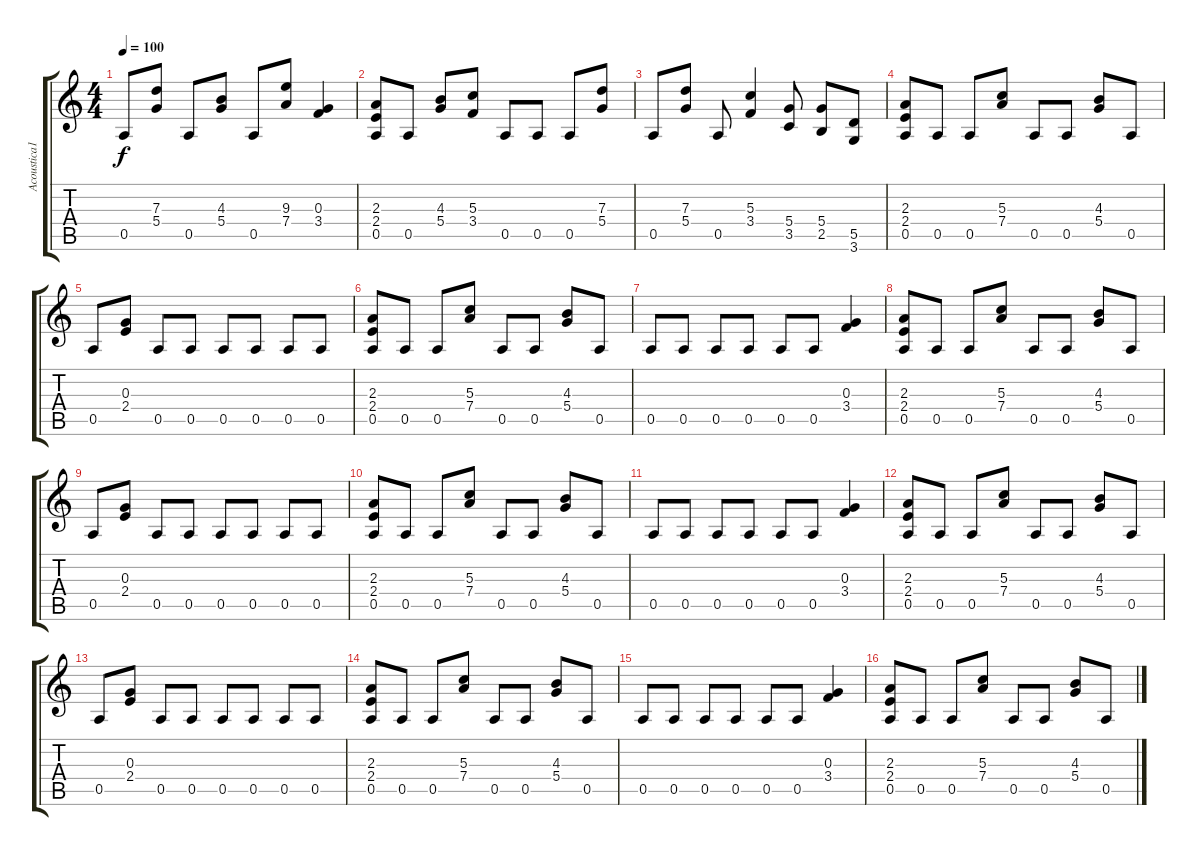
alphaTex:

\track ("Acoustica1 y solos" "Acoustica1") {instrument acousticguitarnylon}
\staff {score tabs}
\tuning (E4 B3 G3 D3 A2 E2) {hide}
\ts (4 4)
\tempo 100
\clef g2
\ks c
0.5.8{dy f} (7.3 5.4).8 0.5.8 (4.3 5.4).8 0.5.8 (9.3 7.4).8 (0.3 3.4).4 |
(2.3 2.4 0.5).8{instrument distortionguitar} 0.5.8 (4.3 5.4).8 (5.3 3.4).8 0.5.8 0.5.8 0.5.8 (7.3 5.4).8 |
0.5.8 (7.3 5.4).8 0.5.8 (5.3 3.4).4 (5.4 3.5).8 (5.4 2.5).8 (5.5 3.6).8 |
(2.3 2.4 0.5).8{instrument distortionguitar} 0.5.8 0.5.8 (5.3 7.4).8 0.5.8 0.5.8 (4.3 5.4).8 0.5.8 |
0.5.8 (0.3 2.4).8 0.5.8 0.5.8 0.5.8 0.5.8 0.5.8 0.5.8 |
(2.3 2.4 0.5).8 0.5.8 0.5.8 (5.3 7.4).8 0.5.8 0.5.8 (4.3 5.4).8 0.5.8 |
0.5.8 0.5.8 0.5.8 0.5.8 0.5.8 0.5.8 (0.3 3.4).4 |
(2.3 2.4 0.5).8{instrument distortionguitar} 0.5.8 0.5.8 (5.3 7.4).8 0.5.8 0.5.8 (4.3 5.4).8 0.5.8 |
0.5.8 (0.3 2.4).8 0.5.8 0.5.8 0.5.8 0.5.8 0.5.8 0.5.8 |
(2.3 2.4 0.5).8 0.5.8 0.5.8 (5.3 7.4).8 0.5.8 0.5.8 (4.3 5.4).8 0.5.8 |
0.5.8 0.5.8 0.5.8 0.5.8 0.5.8 0.5.8 (0.3 3.4).4 |
(2.3 2.4 0.5).8{instrument distortionguitar} 0.5.8 0.5.8 (5.3 7.4).8 0.5.8 0.5.8 (4.3 5.4).8 0.5.8 |
0.5.8 (0.3 2.4).8 0.5.8 0.5.8 0.5.8 0.5.8 0.5.8 0.5.8 |
(2.3 2.4 0.5).8 0.5.8 0.5.8 (5.3 7.4).8 0.5.8 0.5.8 (4.3 5.4).8 0.5.8 |
0.5.8 0.5.8 0.5.8 0.5.8 0.5.8 0.5.8 (0.3 3.4).4 |
(2.3 2.4 0.5).8{instrument distortionguitar} 0.5.8 0.5.8 (5.3 7.4).8 0.5.8 0.5.8 (4.3 5.4).8 0.5.8
